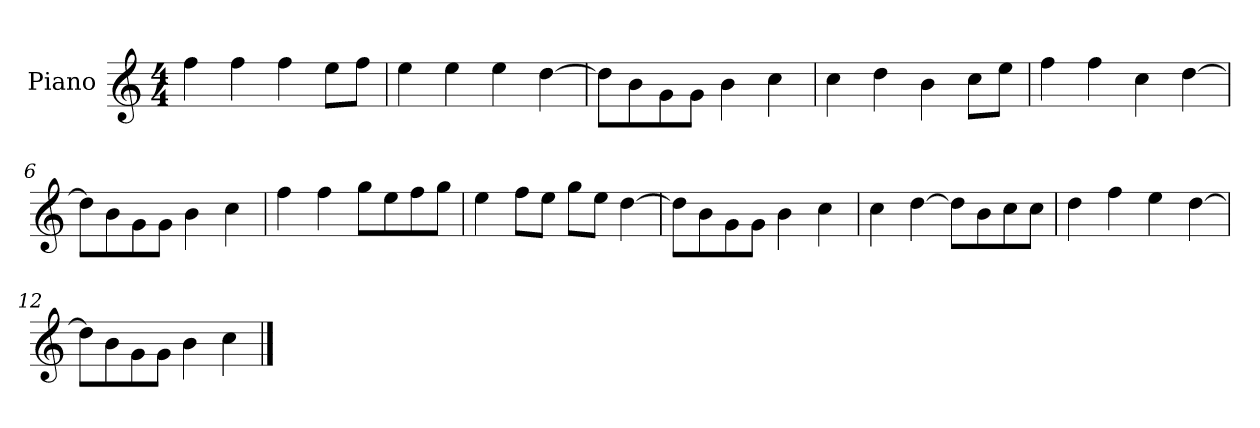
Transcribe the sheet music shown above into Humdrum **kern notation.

**kern
*part1
*staff1
*I"Piano
*I'P-no
*clefG2
*k[]
*M4/4
*MM90
=1
4ff\
4ff\
4ff\
8ee\L
8ff\J
=2
4ee\
4ee\
4ee\
[4dd\
=3
8dd\L]
8b\
8g\
8g\J
4b\
4cc\
=4
4cc\
4dd\
4b\
8cc\L
8ee\J
=5
4ff\
4ff\
4cc\
[4dd\
=6
8dd\L]
8b\
8g\
8g\J
4b\
4cc\
=7
4ff\
4ff\
8gg\L
8ee\
8ff\
8gg\J
!!LO:LB:g=z
=8
4ee\
8ff\L
8ee\J
8gg\L
8ee\J
[4dd\
=9
8dd\L]
8b\
8g\
8g\J
4b\
4cc\
=10
4cc\
[4dd\
8dd\L]
8b\
8cc\
8cc\J
=11
4dd\
4ff\
4ee\
[4dd\
=12
8dd\L]
8b\
8g\
8g\J
4b\
4cc\
==
*-
